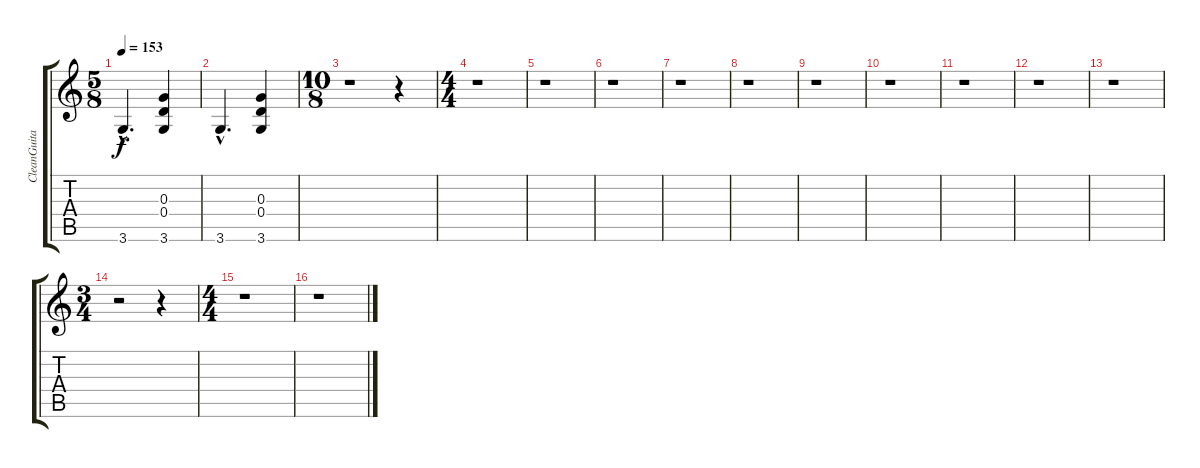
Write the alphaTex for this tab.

\track ("CleanGuitar" "CleanGuita") {instrument electricguitarclean}
\staff {score tabs}
\tuning (E4 B3 G3 D3 A2 E2) {hide}
\ts (5 8)
\tempo 153
\clef g2
\ks c
3.6{hac}.4{d dy f} (0.3 0.4 3.6).4 |
3.6{hac}.4{d} (0.3 0.4 3.6).4 |
\ts (10 8)
r.1 r.4 |
\ts (4 4)
r.1 |
r.1 |
r.1 |
r.1 |
r.1 |
r.1 |
r.1 |
r.1 |
r.1 |
r.1 |
\ts (3 4)
r.2 r.4 |
\ts (4 4)
r.1 |
r.1
